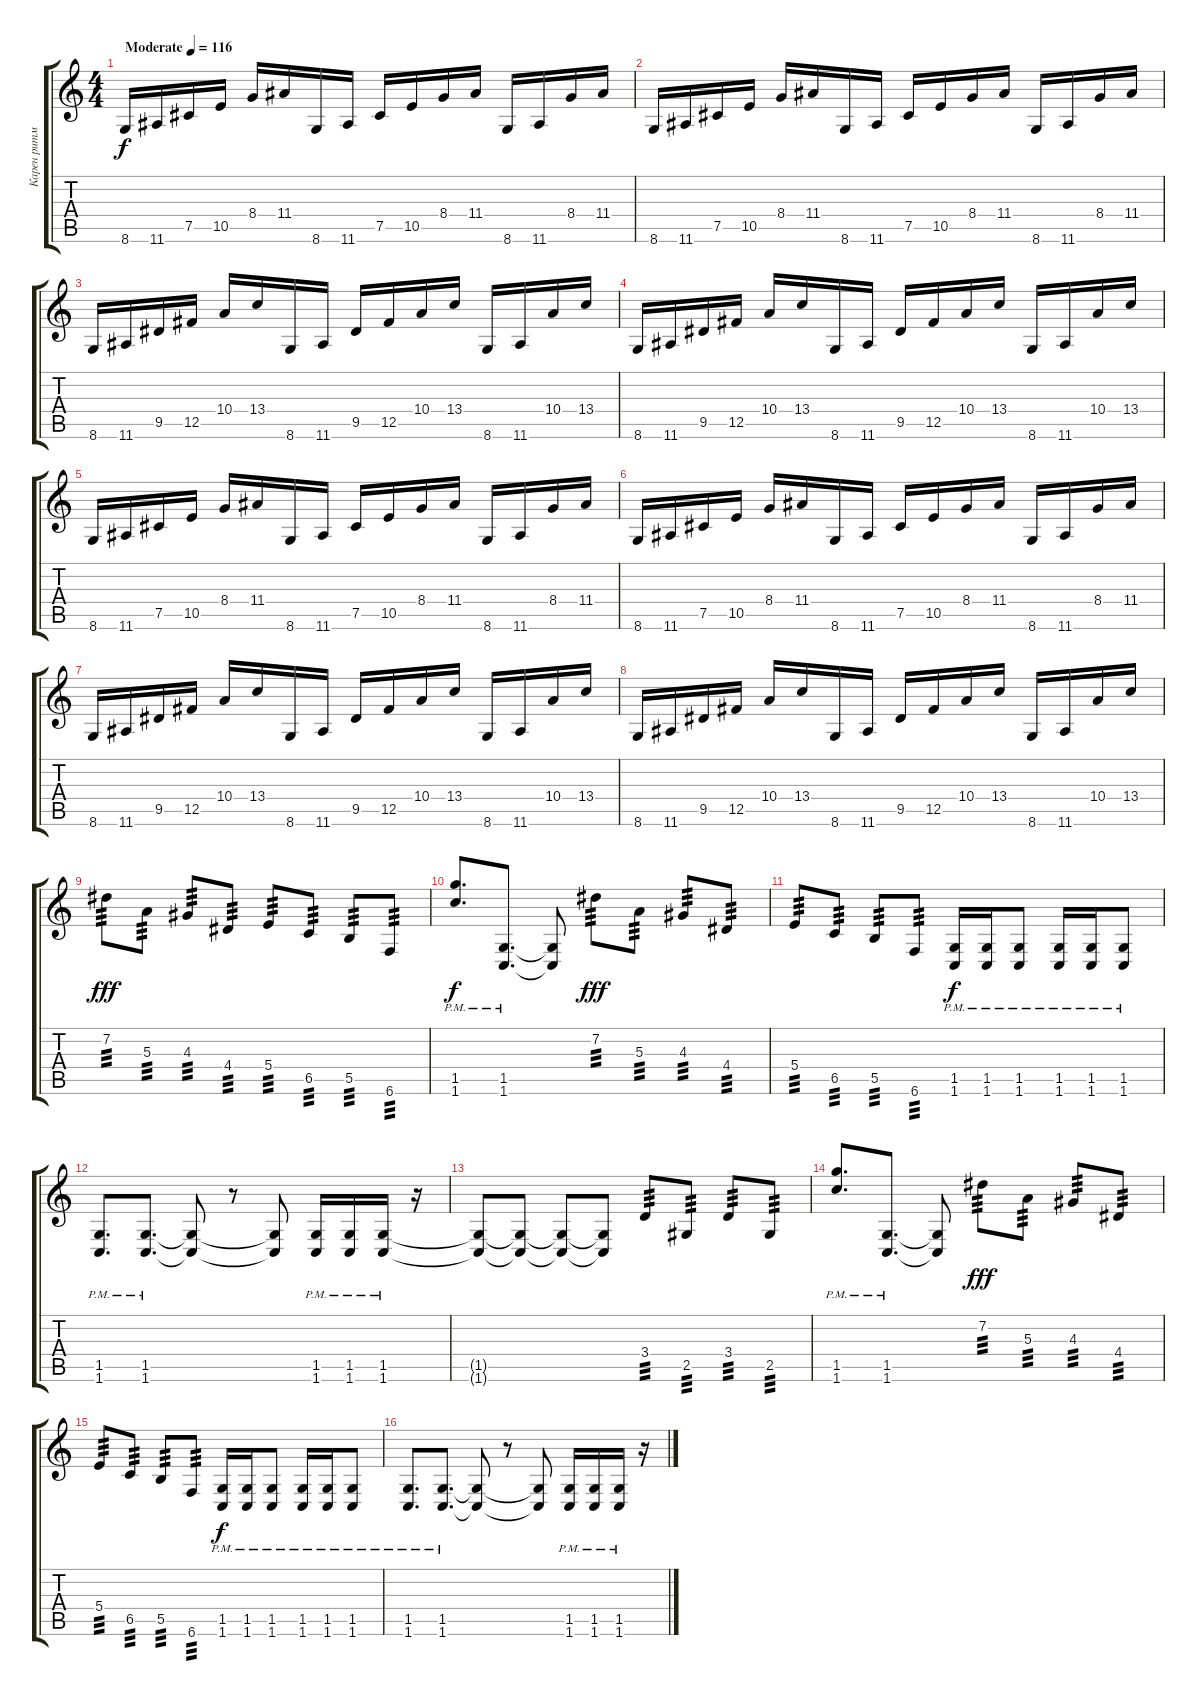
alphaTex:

\track ("Карен ритм" "Карен ритм") {instrument overdrivenguitar}
\staff {score tabs}
\tuning (Db4 Ab3 E3 B2 Gb2 B1) {hide}
\ts (4 4)
\tempo (116 "Moderate")
\clef g2
\ks c
8.6.16{dy f instrument overdrivenguitar} 11.6.16 7.5.16 10.5.16 8.4.16 11.4.16 8.6.16 11.6.16 7.5.16 10.5.16 8.4.16 11.4.16 8.6.16 11.6.16 8.4.16 11.4.16 |
8.6.16 11.6.16 7.5.16 10.5.16 8.4.16 11.4.16 8.6.16 11.6.16 7.5.16 10.5.16 8.4.16 11.4.16 8.6.16 11.6.16 8.4.16 11.4.16 |
8.6.16 11.6.16 9.5.16 12.5.16 10.4.16 13.4.16 8.6.16 11.6.16 9.5.16 12.5.16 10.4.16 13.4.16 8.6.16 11.6.16 10.4.16 13.4.16 |
8.6.16 11.6.16 9.5.16 12.5.16 10.4.16 13.4.16 8.6.16 11.6.16 9.5.16 12.5.16 10.4.16 13.4.16 8.6.16 11.6.16 10.4.16 13.4.16 |
8.6.16 11.6.16 7.5.16 10.5.16 8.4.16 11.4.16 8.6.16 11.6.16 7.5.16 10.5.16 8.4.16 11.4.16 8.6.16 11.6.16 8.4.16 11.4.16 |
8.6.16 11.6.16 7.5.16 10.5.16 8.4.16 11.4.16 8.6.16 11.6.16 7.5.16 10.5.16 8.4.16 11.4.16 8.6.16 11.6.16 8.4.16 11.4.16 |
8.6.16 11.6.16 9.5.16 12.5.16 10.4.16 13.4.16 8.6.16 11.6.16 9.5.16 12.5.16 10.4.16 13.4.16 8.6.16 11.6.16 10.4.16 13.4.16 |
8.6.16 11.6.16 9.5.16 12.5.16 10.4.16 13.4.16 8.6.16 11.6.16 9.5.16 12.5.16 10.4.16 13.4.16 8.6.16 11.6.16 10.4.16 13.4.16 |
7.2.8{tp 3 dy fff} 5.3.8{tp 3} 4.3.8{tp 3} 4.4.8{tp 3} 5.4.8{tp 3} 6.5.8{tp 3} 5.5.8{tp 3} 6.6.8{tp 3} |
(1.5{pm} 1.6{pm}).8{d ot 15mb dy f} (1.5{pm} 1.6{pm}).8{d} (1.5{t} 1.6{t}).8 7.2.8{tp 3 dy fff} 5.3.8{tp 3} 4.3.8{tp 3} 4.4.8{tp 3} |
5.4.8{tp 3} 6.5.8{tp 3} 5.5.8{tp 3} 6.6.8{tp 3} (1.5{pm} 1.6{pm}).16{dy f} (1.5{pm} 1.6{pm}).16 (1.5{pm} 1.6{pm}).8 (1.5{pm} 1.6{pm}).16 (1.5{pm} 1.6{pm}).16 (1.5{pm} 1.6{pm}).8 |
(1.5{pm} 1.6{pm}).8{d} (1.5{pm} 1.6{pm}).8{d} (1.5{t} 1.6{t}).8 r.8 (1.5{t} 1.6{t}).8 (1.5{pm} 1.6{pm}).16 (1.5{pm} 1.6{pm}).16 (1.5{pm} 1.6{pm}).16 r.16 |
(1.5{t} 1.6{t}).8 (1.5{t} 1.6{t}).8 (1.5{t} 1.6{t}).8 (1.5{t} 1.6{t}).8 3.4.8{tp 3} 2.5.8{tp 3} 3.4.8{tp 3} 2.5.8{tp 3} |
(1.5{pm} 1.6{pm}).8{d ot 15mb} (1.5{pm} 1.6{pm}).8{d} (1.5{t} 1.6{t}).8 7.2.8{tp 3 dy fff} 5.3.8{tp 3} 4.3.8{tp 3} 4.4.8{tp 3} |
5.4.8{tp 3} 6.5.8{tp 3} 5.5.8{tp 3} 6.6.8{tp 3} (1.5{pm} 1.6{pm}).16{dy f} (1.5{pm} 1.6{pm}).16 (1.5{pm} 1.6{pm}).8 (1.5{pm} 1.6{pm}).16 (1.5{pm} 1.6{pm}).16 (1.5{pm} 1.6{pm}).8 |
(1.5{pm} 1.6{pm}).8{d} (1.5{pm} 1.6{pm}).8{d} (1.5{t} 1.6{t}).8 r.8 (1.5{t} 1.6{t}).8 (1.5{pm} 1.6{pm}).16 (1.5{pm} 1.6{pm}).16 (1.5{pm} 1.6{pm}).16 r.16
